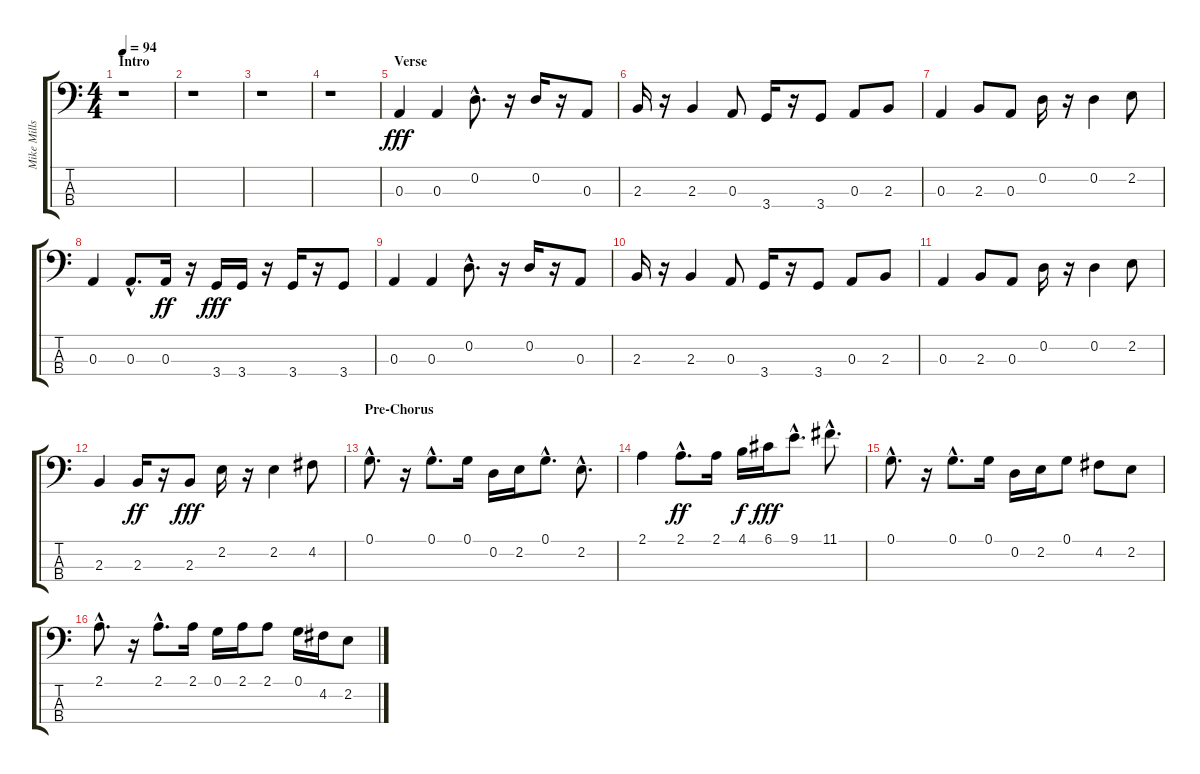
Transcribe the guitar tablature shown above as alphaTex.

\track ("Mike Mills (Bass)" "Mike Mills") {instrument electricbassfinger}
\staff {score tabs}
\tuning (G2 D2 A1 E1) {hide}
\ts (4 4)
\section ("" "Intro")
\tempo 94
\clef f4
\ks c
r.1{dy fff instrument electricbassfinger} |
r.1 |
r.1 |
r.1 |
\section ("" "Verse")
0.3.4 0.3.4 0.2{hac}.8{d} r.16 0.2.16 r.16 0.3.8 |
2.3.16 r.16 2.3.4 0.3.8 3.4.16 r.16 3.4.8 0.3.8 2.3.8 |
0.3.4 2.3.8 0.3.8 0.2.16 r.16 0.2.4 2.2.8 |
0.3.4 0.3{hac}.8{d} 0.3.16{dy ff} r.16 3.4.16{dy fff} 3.4.16 r.16 3.4.16 r.16 3.4.8 |
0.3.4 0.3.4 0.2{hac}.8{d} r.16 0.2.16 r.16 0.3.8 |
2.3.16 r.16 2.3.4 0.3.8 3.4.16 r.16 3.4.8 0.3.8 2.3.8 |
0.3.4 2.3.8 0.3.8 0.2.16 r.16 0.2.4 2.2.8 |
2.3.4 2.3.16{dy ff} r.16 2.3.8{dy fff} 2.2.16 r.16 2.2.4 4.2.8 |
\section ("" "Pre-Chorus")
0.1{hac}.8{d} r.16 0.1{hac}.8{d} 0.1.16 0.2.16 2.2.16 0.1{hac}.8{d} 2.2{hac}.8{d} |
2.1.4 2.1{hac}.8{d dy ff} 2.1.16 4.1.16{dy f} 6.1.16{dy fff} 9.1{hac}.8{d} 11.1{hac}.8{d} |
0.1{hac}.8{d} r.16 0.1{hac}.8{d} 0.1.16 0.2.16 2.2.16 0.1.8 4.2.8 2.2.8 |
2.1{hac}.8{d} r.16 2.1{hac}.8{d} 2.1.16 0.1.16 2.1.16 2.1.8 0.1.16 4.2.16 2.2.8
